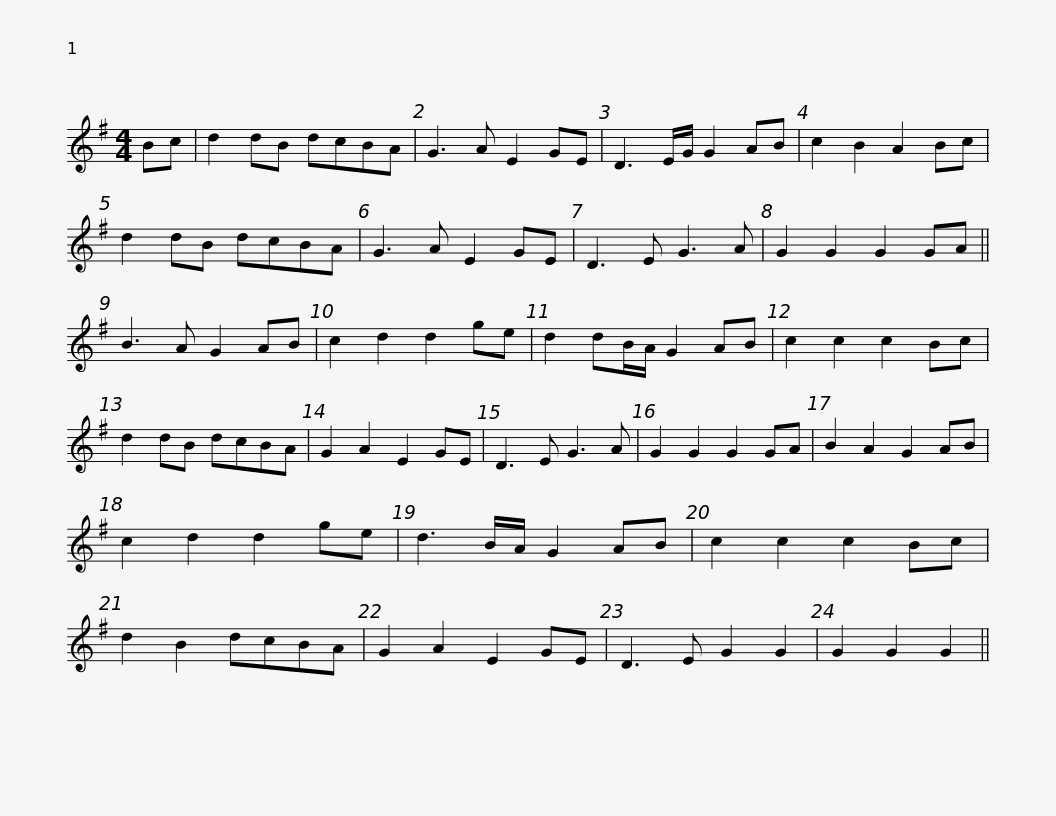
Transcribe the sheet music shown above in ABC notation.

X:1
L:1/8
M:4/4
I:linebreak $
K:G
V:1 treble
V:1
 Bc | d2 dB dcBA | G3 A E2 GE | D3 E/G/ G2 AB | c2 B2 A2 Bc | %5
 d2 dB dcBA | G3 A E2 GE |$ D3 E G3 A | G2 G2 G2 GA || B3 A G2 AB | %10
 c2 d2 d2 ge | d2 dB/A/ G2 AB | c2 c2 c2 Bc | d2 dB dcBA |$ G2 A2 E2 GE | %15
 D3 E G3 A | G2 G2 G2 GA | B2 A2 G2 AB | c2 d2 d2 ge | d3 B/A/ G2 AB | %20
 c2 c2 c2 Bc | d2 B2 dcBA |$ G2 A2 E2 GE | D3 E G2 G2 | G2 G2 G2 || %25
